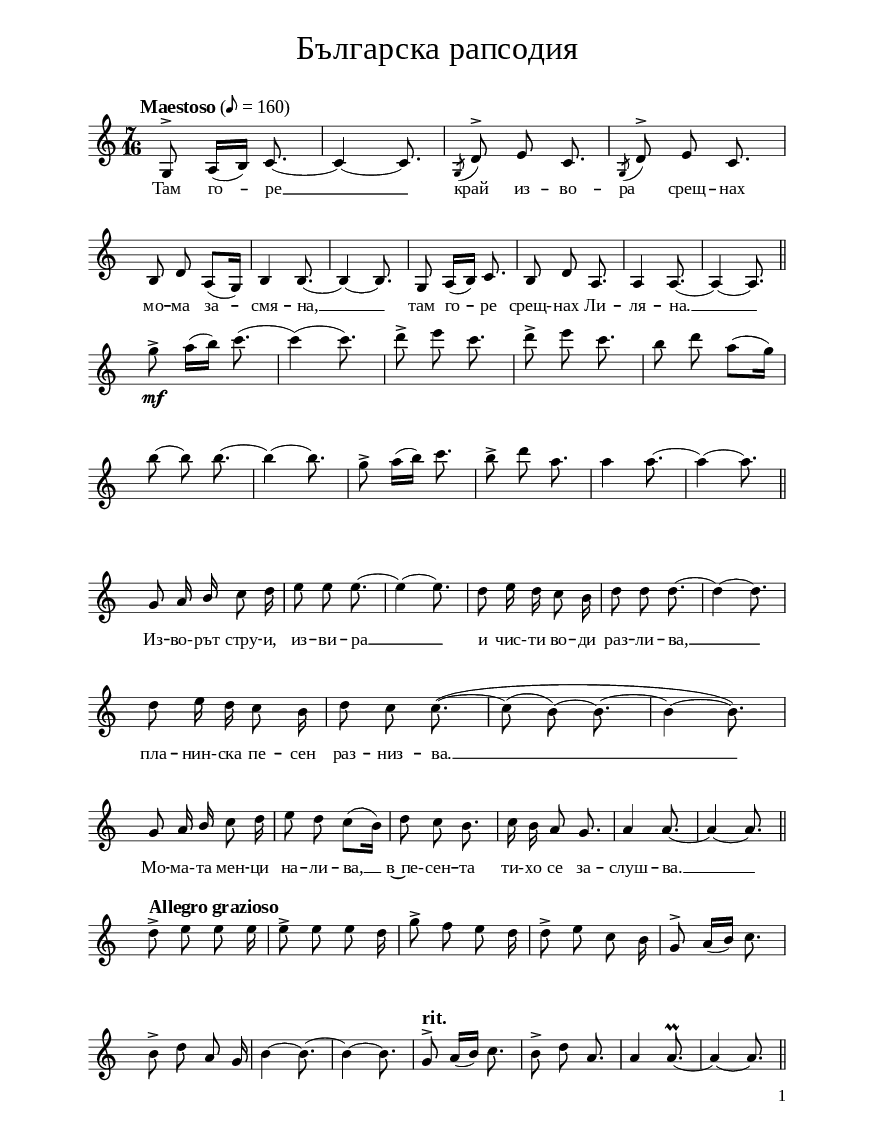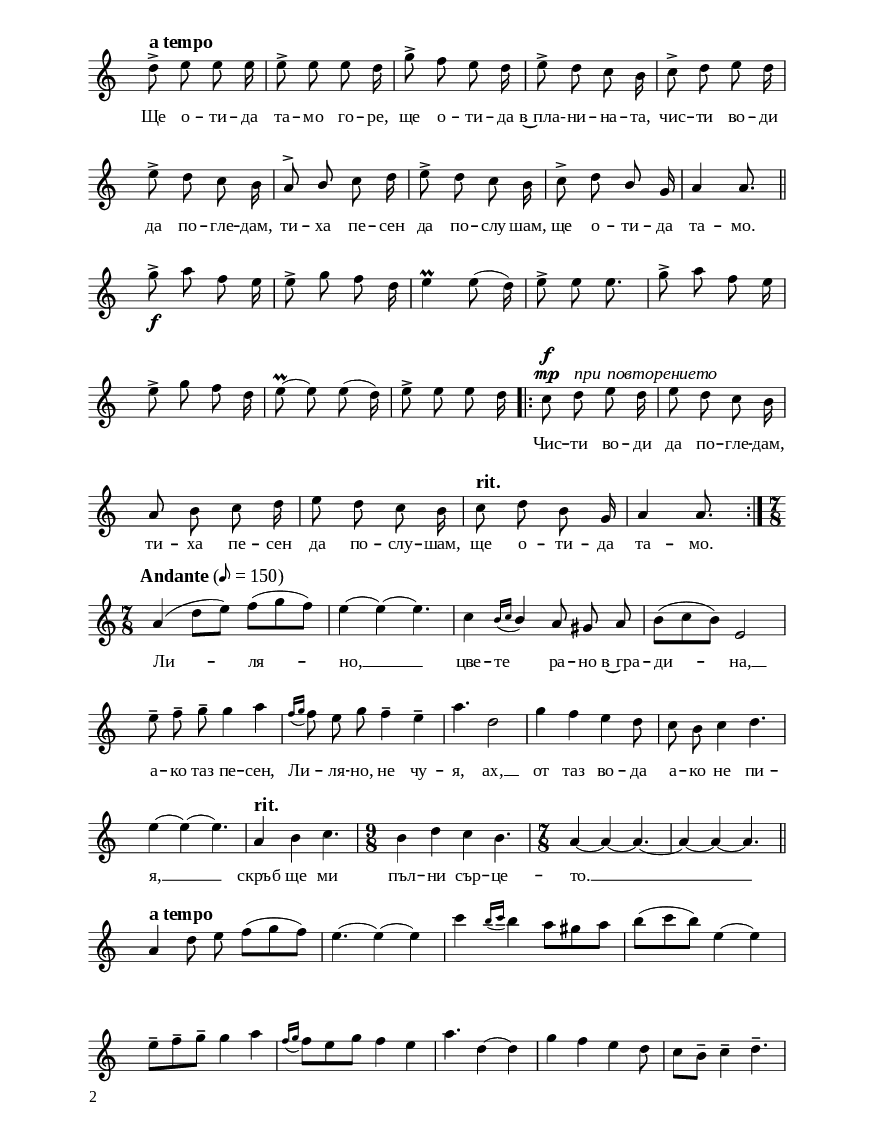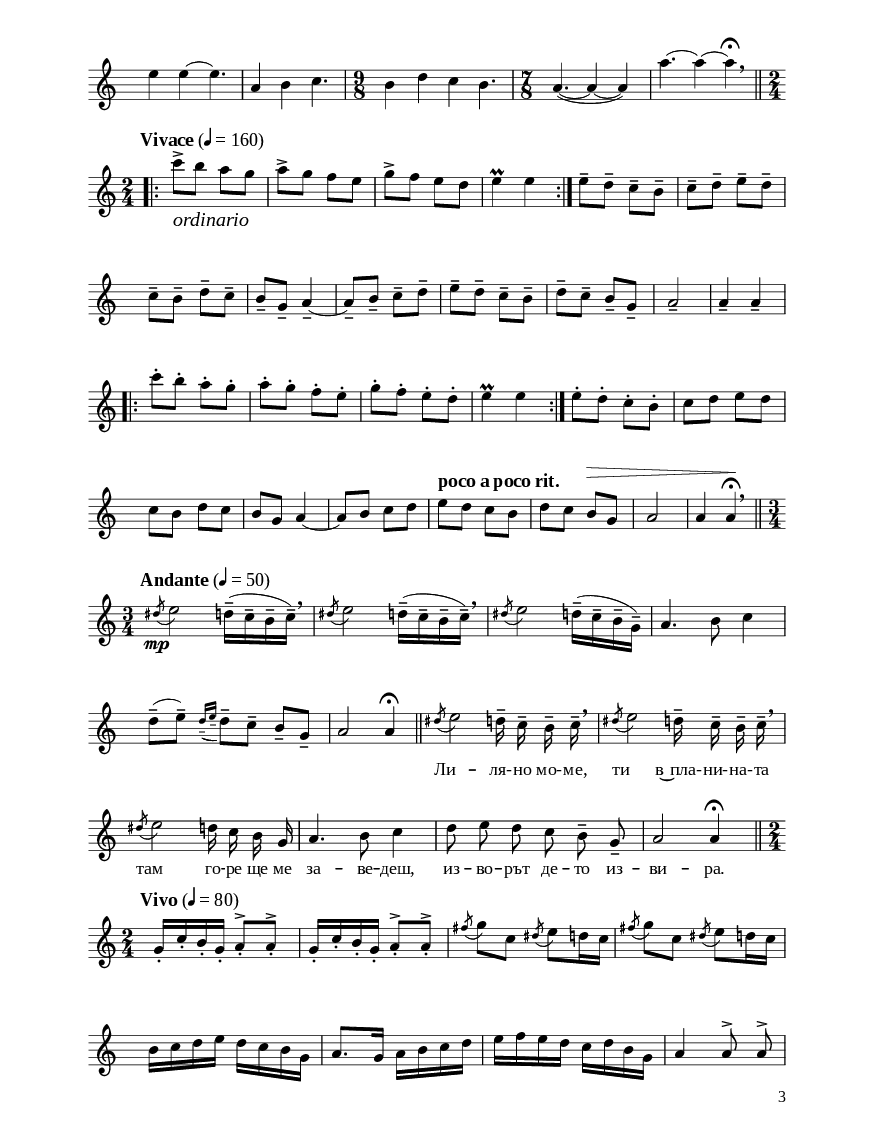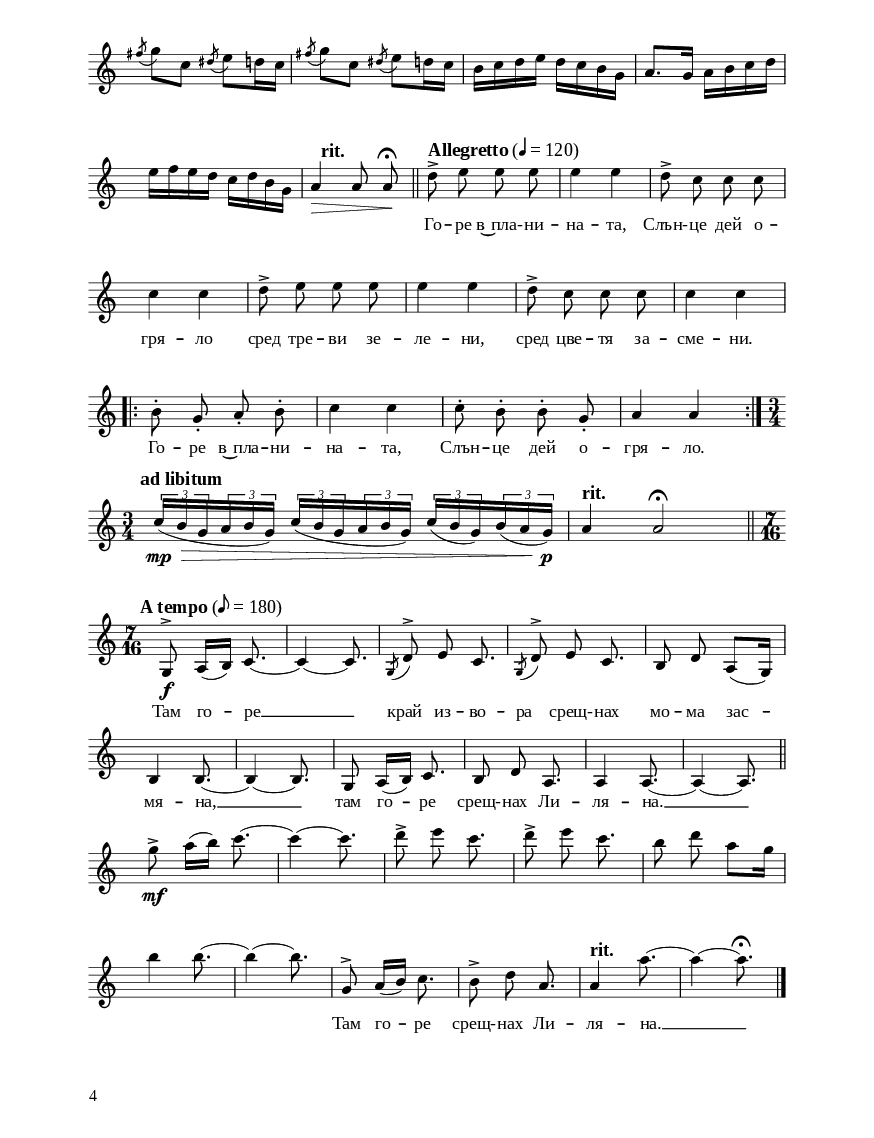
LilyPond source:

\version "2.24.2"

\include "include/globals.ily"

\bookpart {
  \label #'ref146
  \tocItem \markup "Българска рапсодия"
  \paper {
    print-all-headers = ##t
    print-page-number = ##t
    print-first-page-number = ##t

    % put page numbers on the bottom
    oddHeaderMarkup = \markup ""
    evenHeaderMarkup = \markup ""
    oddFooterMarkup = \markup
    \fill-line {
      ""
      \if \should-print-page-number \fromproperty #'page:page-number-string
    }
    evenFooterMarkup = \markup
    \fill-line {
      \if \should-print-page-number \fromproperty #'page:page-number-string
      ""
    }

    left-margin = 1.5\cm
    right-margin = 1.5\cm
    top-margin = 1.6\cm
    bottom-margin = 1.2\cm
    ragged-bottom = ##t % do not spread the staves to fill the whole vertical space

    % change distance between staves
    system-system-spacing =
    #'((basic-distance . 11)
       (minimum-distance . 6)
       (padding . 1)
       (stretchability . 12))
  }
  \score {
    \include "include/score-layout.ily"

    \new Voice \relative c' {
      \clef treble
      \key c \major
      \time 7/16
      \tempoFunc "Maestoso" 8 "160"
      \autoBeamOff
      g8^\accent a16([b]) c8. ~ | \noBreak
      c4 ~ c8. | \noBreak
      \acciaccatura {g8} d'^\accent e c8. | \noBreak
      \acciaccatura {g8} d'^\accent e c8. | \break
      b8 d a([g16]) | \noBreak

      b4 b8. ~| b4 ~ b8. | \noBreak
      g8 a16([b]) c8. | \noBreak
      b8 d a8. | \noBreak
      a4 a8. ~ | a4 ~ a8. | \bar "||" \break

      g''8\accent_\mf a16[(b)] c8.( | \noBreak
      c4)(c8.) | \noBreak
      d8\accent e c8. | \noBreak
      d8\accent e c8. | \noBreak
      b8 d a([g16]) | \break
      b8 ~ b8 b8. ~ | \noBreak
      b4 ~ b8. | \noBreak
      g8 \accent a16 ([b]) c8. | \noBreak
      b8\accent d a8. | \noBreak
      a4 a8. ~ | \noBreak
      a4 ~ a8. | \bar "||" \break

      g,8 a16 \stemUp b \stemNeutral c8 d16 | \noBreak
      e8 e e8. ~ | \noBreak
      e4 ~ e8. | \noBreak
      d8 e16 d16 c8 b16 | \noBreak
      d8 d d8. ~ | \noBreak

      d4 ~ d8. | \break

      d8 e16 d16 c8 b16 | \noBreak
      d8 c8  c8. ~ \( |\noBreak
      c8 ( b) ~ b8. ~ | \noBreak
      b4 ~ b8. \) | \break
      g8 a16 \stemUp b \stemNeutral c8 d16 | \noBreak
      e8 d c8([b16]) | \noBreak

      d8 c b8. | \noBreak
      c16 b a8 g8. | \noBreak
      a4 a8. ~| \noBreak
      a4 ~ a8. | \bar "||" \break
      \tempo "Allegro grazioso" d8^\accent e e e16 | \noBreak
      e8^\accent e e d16 | \noBreak

      g8^\accent f e d16 | \noBreak
      d8^\accent e c b16 | \noBreak
      g8^\accent a16([b]) c8. | \break
      b8^\accent d a g16 | \noBreak
      b4~ b8. ~ | \noBreak
      b4 ~ b8. | \noBreak
      \tempo "rit." g8^\accent a16([b]) c8. | \noBreak

      b8^\accent d a8. | \noBreak
      a4 a8.\prall ~ | \noBreak
      a4 ~ a8. | \bar "||" \break
      \tempo "a tempo" d8\accent e e e16 | \noBreak
      e8\accent e e d16 | \noBreak
      g8\accent f e d16 | \noBreak

      e8\accent d c b16 | \noBreak
      c8\accent d e d16 | \break
      e8\accent d c b16 | \noBreak
      a8^\accent \stemUp b \stemNeutral c d16 | \noBreak

      e8\accent d c b16 | \noBreak
      c8\accent d \stemUp b \stemNeutral g16 | \noBreak
      a4 a8. | \bar "||"  \break
      g'8\f^\accent a f e16 | \noBreak
      e8^\accent g f d16 | \noBreak

      e4 \prall e8 (d16) | \noBreak
      e8^\accent e e8. | \noBreak
      g8^\accent a f e16 | \break
      e8^\accent g f d16 | \noBreak
      e8\prall~ e8 e8 (d16) | \noBreak
      e8^\accent e e d16  |  \noBreak

      \bar ".|:"
      c8 ^\markup{ \dynamic f } ^\mp d^\markup{ \large \italic{при повторението} } e d16 | \noBreak
      e8 d c b16 | \break
      a8 b c d16 | \noBreak
      e8 d c b16 | \noBreak
      \tempo "rit." c8 d b g16 | \noBreak
      a4 a8. | \break \bar ":|."

      \time 7/8  \tempoFunc "Andante" 8 "150" a4 (d8[e]) f8([ g f]) | e4 ~ e4 ~ e4. | \noBreak

      c4 \acciaccatura{ b16[c] } \stemUp b4 \stemNeutral a8 gis a8 |  b8([c b])  e,2 | \break

      e'8\tenuto f\tenuto g\tenuto  g4 a4 |  \noBreak

      \acciaccatura {f16[g]}  f8 e g  f4\tenuto e4\tenuto | \noBreak
      a4. d,2 | g4 f e d8 |   c b c4 d4. | \break e4 ~ e4 ~ e4. | \noBreak

      \tempo "rit." a,4 b c4. | \time 9/8 b4 d c b4. | \noBreak
      \time 7/8
      a4 ~ a4 ~ a4. ~ | a4 ~ a4 ~ a4. | \bar "||"  \break
      \tempo "a tempo" a4  d8 e  f([ g f]) | e4. ~ e4 ~ e4 |  \noBreak

      c'4 \acciaccatura{ b16[c] } b4 a8 [gis  a] | b8 ( [c8 b]) e,4 ~ e4 | \break


      e8\tenuto[f\tenuto g\tenuto] g4 a4 | \noBreak
      \acciaccatura { f16[g] } f8[e g] f4 e | \noBreak

      a4. d,4 ~ d4 | \noBreak
      g4 f e d8 | \noBreak

      c [b\tenuto] c4\tenuto d4.\tenuto| \break e4 e4 ~ e4. |
      a,4 b c4. | \time 9/8 b4 d c b4. | \noBreak
      \time 7/8 a4.~ ( a4 ~ a4) | a'4. ~ a4 ~ a4 \fermata \breathe | \bar "|" \time 2/4 \break    \bar ".|:-||"

      \tempoFunc "Vivace" 4 "160"  c8_\markup{ \huge \italic {ordinario} }\accent[b] a[g] | \noBreak
      a\accent[g] f[e] | \noBreak
      g\accent[f] e[d] | \noBreak
      e4\prall e | \noBreak \bar ":|."

      e8\tenuto[d]\tenuto c\tenuto[b]\tenuto | \noBreak
      c\tenuto[d]\tenuto e\tenuto[d]\tenuto | \break

      c\tenuto[b]\tenuto d\tenuto[c]\tenuto | \noBreak
      b\tenuto[g]\tenuto a4\tenuto~ | \noBreak
      a8\tenuto[b]\tenuto c\tenuto[d]\tenuto | \noBreak
      e\tenuto[d]\tenuto c\tenuto[b]\tenuto | \noBreak
      d\tenuto[c]\tenuto b\tenuto[g]\tenuto | \noBreak
      a2\tenuto | \noBreak
      a4\tenuto a\tenuto | \break \bar ".|:-|"


      c'8\staccato[b]\staccato a\staccato[g]\staccato | \noBreak
      a\staccato[g]\staccato f\staccato[e]\staccato | \noBreak
      g\staccato[f]\staccato e\staccato[d]\staccato | \noBreak
      e4\prall e | \noBreak  \bar ":|."

      e8\staccato[d]\staccato c\staccato[b]\staccato | \noBreak
      c[d] e[d] | \break

      c[b] d[c] | \noBreak
      b[g] a4~ | \noBreak
      a8[b] c[d] | \noBreak
      \tempo "poco a poco rit." e [d] c[b] | \noBreak
      d [c]  b^\>[g]  | \noBreak
      a2 | \noBreak
      a4 a \! \fermata \breathe | \bar "||" \time 3/4 \break

      \tempoFunc "Andante" 4 "50" \acciaccatura { dis8\mp } e2 d16\tenuto([c\tenuto b\tenuto c\tenuto]) \breathe | \noBreak
      \acciaccatura { dis8 } e2 d16\tenuto([c\tenuto  b\tenuto  c\tenuto]) \breathe | \noBreak
      \acciaccatura { dis8 } e2 d16\tenuto([c\tenuto b\tenuto g\tenuto]) | \noBreak
      a4. b8 c4 \break

      d8\tenuto([e\tenuto]) \acciaccatura { d16\tenuto([e\tenuto] } d8\tenuto)[c\tenuto] b\tenuto [g\tenuto] | \noBreak
      a2 a4 \fermata \bar "||" \noBreak
      \acciaccatura { dis8 } e2 d16\tenuto c\tenuto b\tenuto c\tenuto \breathe | \noBreak
      \acciaccatura { dis8 } e2 d16\tenuto c\tenuto b\tenuto c\tenuto  \breathe | \break

      \acciaccatura { dis8 } e2 d16 c b g | \noBreak
      a4. b8 c4 | \noBreak
      d8 e d c b\tenuto g\tenuto | \noBreak
      a2 a4 \fermata | \noBreak \bar "||" \time 2/4 \break

      \tempoFunc "Vivo" 4 "80" g16_\staccato[c_\staccato b_\staccato g_\staccato] a8_\staccato ^\accent[a_\staccato ^\accent] | \noBreak
      g16_\staccato[c_\staccato b_\staccato g_\staccato] a8_\staccato^\accent[a_\staccato^\accent] | \noBreak
      \acciaccatura { fis'8 } g[c,] \acciaccatura { dis } e[d16 c] | \noBreak
      \acciaccatura { fis8 } g[c,] \acciaccatura { dis } e[d16 c] | \break

      b16[c d e] d[c b g] | \noBreak
      a8.[g16] a[b c d] | \noBreak
      e[f e d] c[d b g] | \noBreak
      a4 a8^\accent a^\accent \break

      \acciaccatura { fis'8 } g[c,] \acciaccatura { dis } e[d16 c] | \noBreak
      \acciaccatura { fis8 } g[c,] \acciaccatura { dis } e[d16 c] | \noBreak
      b[c d e] d[c b g] | \noBreak
      a8.[g16] a[b c d] | \break

      e[f e d] c[d b g] | \noBreak
      \tempo "  rit." a4\>  a8 a \!  \fermata | \bar "||" \noBreak
      \tempoFunc "Allegretto" 4 "120" d^\accent e e e | \noBreak
      e4 e | \noBreak
      d8^\accent c c c | \break

      c4 c | \noBreak
      d8^\accent e e e | \noBreak
      e4 e | \noBreak
      d8^\accent c c c | \noBreak
      c4 c | \break \bar ".|:-|"
      b8^\staccato g_\staccato a_\staccato b^\staccato | \noBreak
      c4 c | \noBreak
      c8^\staccato b^\staccato b^\staccato g_\staccato | \noBreak
      a4 a |
      \time 3/4 \break \bar ":|."

      \override TupletBracket.positions = #'(3 . 3)
      \tempo "ad libitum"
      \tuplet 3/2 8 { c16\>\mp([b g a b g]) c16([b g a b g]) c16([b g) b(a g\!\p])  } | \noBreak
      \tempo"rit." a4 a2 \fermata | \bar "||" \time 7/16 \break

      \tempoFunc "A tempo" 8 "180" g,8\f^\accent a16([b]) c8.~ | \noBreak
      c4~ c8. | \noBreak
      \acciaccatura { g8 } d'^\accent e c8. | \noBreak
      \acciaccatura { g8 } d'^\accent e c8. | \noBreak
      b8 d a([g16]) | \break
      b4 b8. ~ | b4 ~ b8. |\noBreak
      g8 a16([b]) c8. | \noBreak
      b8 d a8. | \noBreak
      a4 a8. ~ | a4 ~ a8. \bar "||" \break
      g''8\mf\accent a16([b]) c8.~ | \noBreak
      c4~ c8. | \noBreak
      d8\accent e c8. | \noBreak
      d8\accent e c8. | \noBreak
      b8 d a[g16]| \break
      b4 b8. ~ | b4 ~ b8. | \noBreak
      g,8^\accent a16([b]) c8. | \noBreak
      b8^\accent d a8. \tempo "rit." | \noBreak
      a4 a'8. ~ | \noBreak
      a4 ~ a8. \fermata | \bar "|."
    }

    \addlyrics {
      Там го -- ре __ край из -- во -- ра срещ -- нах мо -- ма за --
      смя -- на, __ там го -- ре "срещ-" -- нах Ли -- ля -- на. __ ""
      \repeat unfold 21 { \skip 1 }
      Из -- "во-" -- рът стру -- и, из -- ви -- ра __ и "чис-" -- ти во -- ди раз -- ли -- ва, __
      пла -- "нин-" -- ска пе -- сен раз -- низ -- ва. __
      Mо -- "ма-" -- та мен -- ци на -- ли -- ва, __
      "в~пе-" -- сен -- та "ти-" -- хо се за -- слуш -- ва. __ ""
      \repeat unfold 31 { \skip 1  }
      Ще о -- ти -- да та -- мо го -- ре, ще о -- ти -- да
      "в~пла-" -- ни -- на -- та, чис -- ти во -- ди да по -- гле -- дам, ти -- ха пе -- сен
      да по -- слу -- шам, ще о -- ти -- да та -- мо.
      \repeat unfold 27 { \skip 2 }
      Чис -- ти во -- ди да по -- гле -- дам, ти -- ха пе -- сен да по -- слу -- шам,
      ще о -- ти -- да та -- мо. Ли -- ля -- но, __
      цве -- те ра -- но в~гра -- ди -- на, __ а -- ко таз пе -- сен,
      Ли -- ля -- но, не чу -- я, ах, __ от таз во -- да а -- ко не пи -- я, __
      скръб ще ми пъл -- ни сър -- це -- то. __ ""
      \repeat unfold 97 { \skip 1 }
      Ли -- "ля-" -- но "мо-" -- ме, ти "в~пла-" -- "ни-" -- "на-" -- та
      там го -- ре ще ме за -- ве -- деш, из -- во -- рът де -- то из -- ви -- ра.
      \repeat unfold 30 { \skip 1 }
      Го -- ре "в~пла-" -- ни -- на -- та, "Слън-" -- це дей о --
      гря -- ло сред тре -- ви зе -- ле -- ни, сред цве -- тя за -- сме -- ни.
      Го -- ре в~пла -- ни -- на -- та, Слън -- це дей о -- гря -- ло.
      \repeat unfold 5 { \skip 1 }
      Там го -- ре __ край из -- во -- ра "срещ-" -- нах мо -- ма зас -- мя -- на, __
      там го -- ре "срещ-" -- нах Ли -- ля -- на. __ ""
      \repeat unfold 13 { \skip 1 }
      Там го -- ре "срещ-" -- нах Ли -- ля -- на. __ ""
    }

    \header {
      title = \titleFunc "Българска рапсодия" "Bălgarska rapsodija"
    }

    \midi{}

  } % score


} % bookpart
